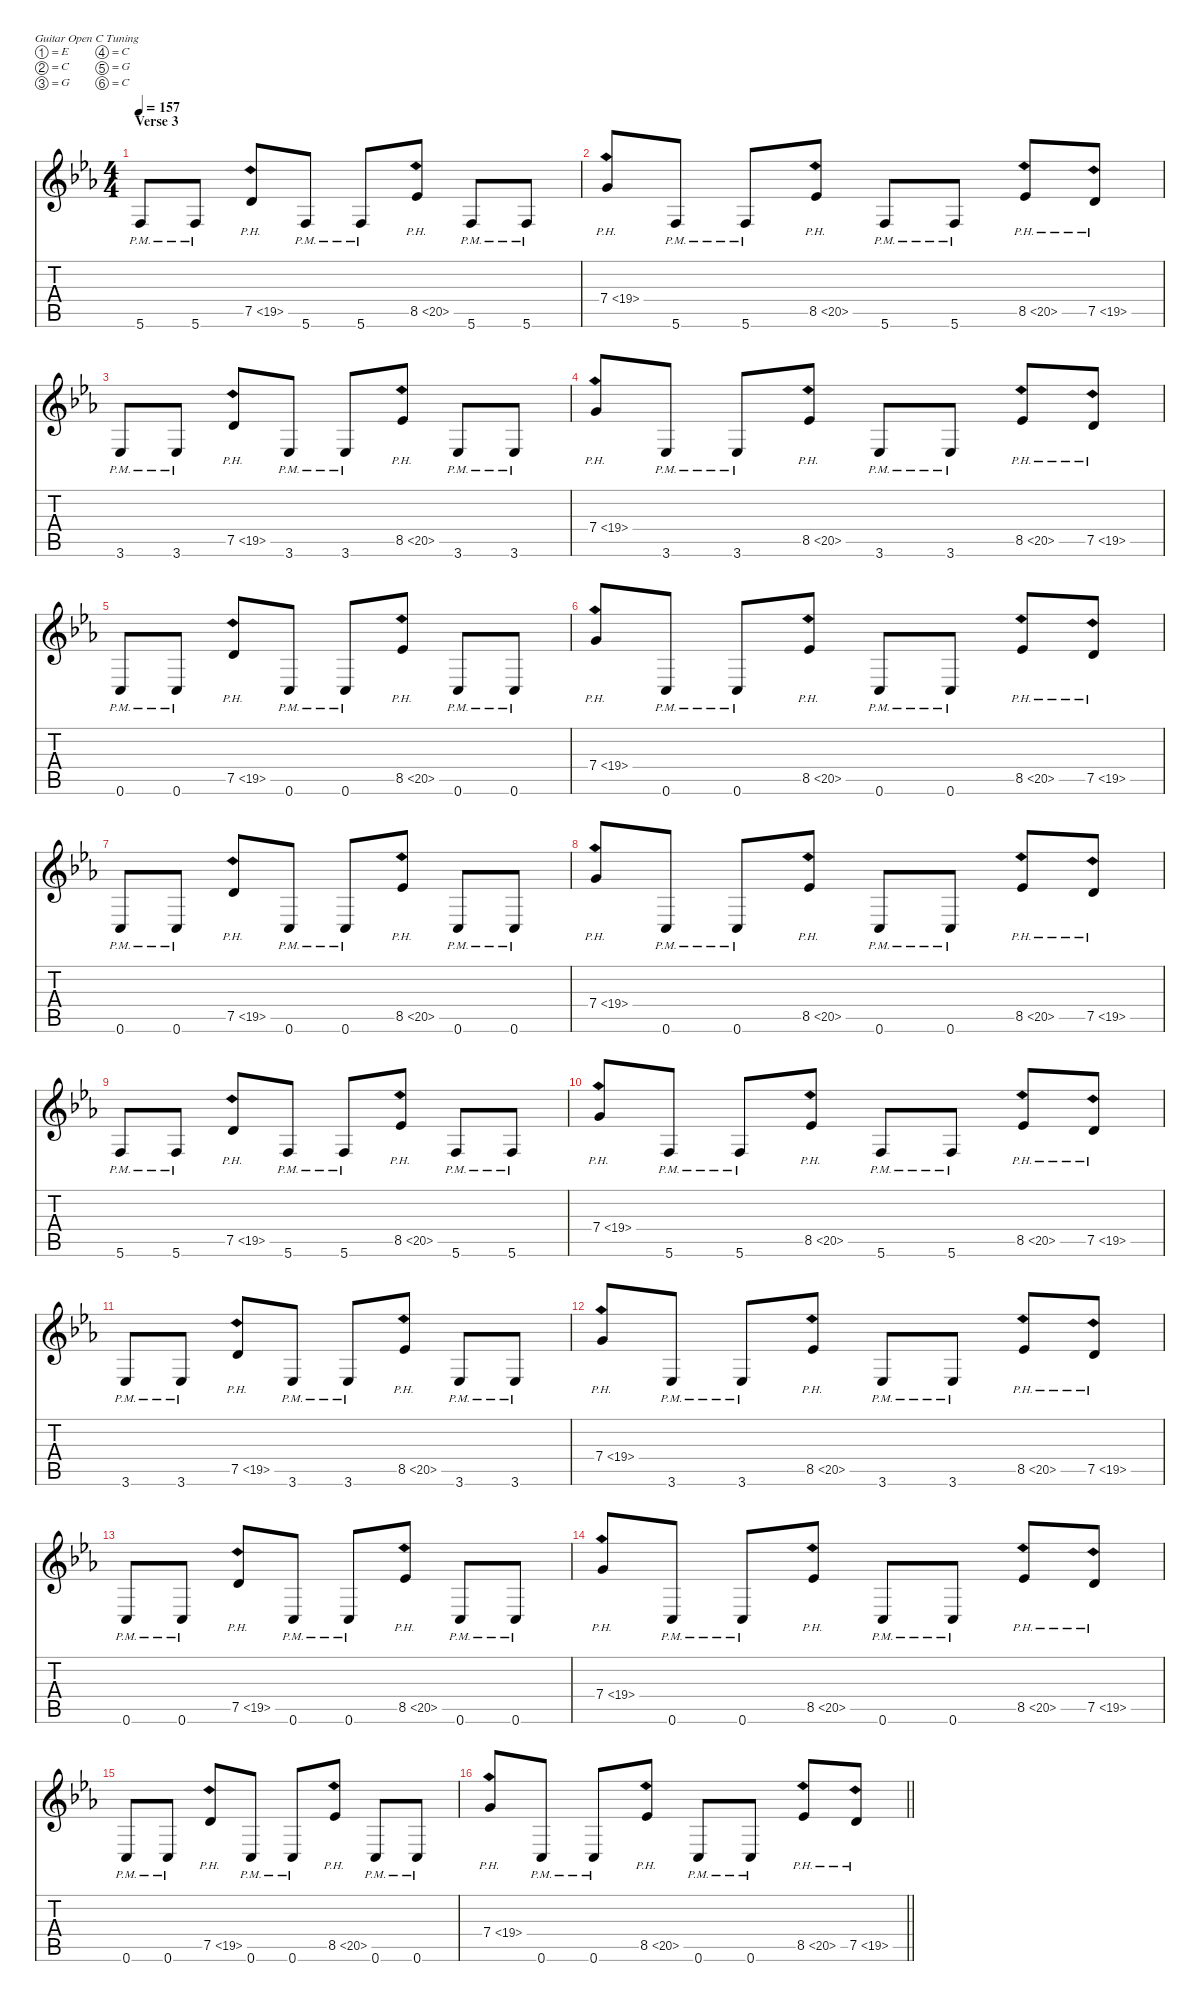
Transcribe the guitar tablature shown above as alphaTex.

\defaultSystemsLayout 4
\hideDynamics
\bracketExtendMode nobrackets
\singleTrackTrackNamePolicy hidden
\multiTrackTrackNamePolicy hidden
\firstSystemTrackNameMode fullname
\firstSystemTrackNameOrientation horizontal
\otherSystemsTrackNameOrientation horizontal
\track ("Guitar One" "dist.guit.") {instrument distortionguitar}
\staff {score tabs}
\tuning (E4 C4 G3 C3 G2 C2)
\ts (4 4)
\section ("" "Verse 3")
\tempo 157
\clef g2
\ks cminor
5.6{pm acc forcenatural}.8{dy f beam Up} 5.6{pm acc forcenatural}.8{beam Up} 7.5{ph 12 acc forcenatural}.8{beam Up} 5.6{pm acc forcenatural}.8{beam Up} 5.6{pm acc forcenatural}.8{beam Up} 8.5{ph 12 acc b}.8{beam Up} 5.6{pm acc forcenatural}.8{beam Up} 5.6{pm acc forcenatural}.8{beam Up} |
7.4{ph 12 acc forcenatural}.8{beam Up} 5.6{pm acc forcenatural}.8{beam Up} 5.6{pm acc forcenatural}.8{beam Up} 8.5{ph 12 acc b}.8{beam Up} 5.6{pm acc forcenatural}.8{beam Up} 5.6{pm acc forcenatural}.8{beam Up} 8.5{ph 12 acc b}.8{beam Up} 7.5{ph 12 acc forcenatural}.8{beam Up} |
3.6{pm acc b}.8{beam Up} 3.6{pm acc b}.8{beam Up} 7.5{ph 12 acc forcenatural}.8{beam Up} 3.6{pm acc b}.8{beam Up} 3.6{pm acc b}.8{beam Up} 8.5{ph 12 acc b}.8{beam Up} 3.6{pm acc b}.8{beam Up} 3.6{pm acc b}.8{beam Up} |
7.4{ph 12 acc forcenatural}.8{beam Up} 3.6{pm acc b}.8{beam Up} 3.6{pm acc b}.8{beam Up} 8.5{ph 12 acc b}.8{beam Up} 3.6{pm acc b}.8{beam Up} 3.6{pm acc b}.8{beam Up} 8.5{ph 12 acc b}.8{beam Up} 7.5{ph 12 acc forcenatural}.8{beam Up} |
0.6{pm acc forcenatural}.8{beam Up} 0.6{pm acc forcenatural}.8{beam Up} 7.5{ph 12 acc forcenatural}.8{beam Up} 0.6{pm acc forcenatural}.8{beam Up} 0.6{pm acc forcenatural}.8{beam Up} 8.5{ph 12 acc b}.8{beam Up} 0.6{pm acc forcenatural}.8{beam Up} 0.6{pm acc forcenatural}.8{beam Up} |
7.4{ph 12 acc forcenatural}.8{beam Up} 0.6{pm acc forcenatural}.8{beam Up} 0.6{pm acc forcenatural}.8{beam Up} 8.5{ph 12 acc b}.8{beam Up} 0.6{pm acc forcenatural}.8{beam Up} 0.6{pm acc forcenatural}.8{beam Up} 8.5{ph 12 acc b}.8{beam Up} 7.5{ph 12 acc forcenatural}.8{beam Up} |
0.6{pm acc forcenatural}.8{beam Up} 0.6{pm acc forcenatural}.8{beam Up} 7.5{ph 12 acc forcenatural}.8{beam Up} 0.6{pm acc forcenatural}.8{beam Up} 0.6{pm acc forcenatural}.8{beam Up} 8.5{ph 12 acc b}.8{beam Up} 0.6{pm acc forcenatural}.8{beam Up} 0.6{pm acc forcenatural}.8{beam Up} |
7.4{ph 12 acc forcenatural}.8{beam Up} 0.6{pm acc forcenatural}.8{beam Up} 0.6{pm acc forcenatural}.8{beam Up} 8.5{ph 12 acc b}.8{beam Up} 0.6{pm acc forcenatural}.8{beam Up} 0.6{pm acc forcenatural}.8{beam Up} 8.5{ph 12 acc b}.8{beam Up} 7.5{ph 12 acc forcenatural}.8{beam Up} |
5.6{pm acc forcenatural}.8{beam Up} 5.6{pm acc forcenatural}.8{beam Up} 7.5{ph 12 acc forcenatural}.8{beam Up} 5.6{pm acc forcenatural}.8{beam Up} 5.6{pm acc forcenatural}.8{beam Up} 8.5{ph 12 acc b}.8{beam Up} 5.6{pm acc forcenatural}.8{beam Up} 5.6{pm acc forcenatural}.8{beam Up} |
7.4{ph 12 acc forcenatural}.8{beam Up} 5.6{pm acc forcenatural}.8{beam Up} 5.6{pm acc forcenatural}.8{beam Up} 8.5{ph 12 acc b}.8{beam Up} 5.6{pm acc forcenatural}.8{beam Up} 5.6{pm acc forcenatural}.8{beam Up} 8.5{ph 12 acc b}.8{beam Up} 7.5{ph 12 acc forcenatural}.8{beam Up} |
3.6{pm acc b}.8{beam Up} 3.6{pm acc b}.8{beam Up} 7.5{ph 12 acc forcenatural}.8{beam Up} 3.6{pm acc b}.8{beam Up} 3.6{pm acc b}.8{beam Up} 8.5{ph 12 acc b}.8{beam Up} 3.6{pm acc b}.8{beam Up} 3.6{pm acc b}.8{beam Up} |
7.4{ph 12 acc forcenatural}.8{beam Up} 3.6{pm acc b}.8{beam Up} 3.6{pm acc b}.8{beam Up} 8.5{ph 12 acc b}.8{beam Up} 3.6{pm acc b}.8{beam Up} 3.6{pm acc b}.8{beam Up} 8.5{ph 12 acc b}.8{beam Up} 7.5{ph 12 acc forcenatural}.8{beam Up} |
0.6{pm acc forcenatural}.8{beam Up} 0.6{pm acc forcenatural}.8{beam Up} 7.5{ph 12 acc forcenatural}.8{beam Up} 0.6{pm acc forcenatural}.8{beam Up} 0.6{pm acc forcenatural}.8{beam Up} 8.5{ph 12 acc b}.8{beam Up} 0.6{pm acc forcenatural}.8{beam Up} 0.6{pm acc forcenatural}.8{beam Up} |
7.4{ph 12 acc forcenatural}.8{beam Up} 0.6{pm acc forcenatural}.8{beam Up} 0.6{pm acc forcenatural}.8{beam Up} 8.5{ph 12 acc b}.8{beam Up} 0.6{pm acc forcenatural}.8{beam Up} 0.6{pm acc forcenatural}.8{beam Up} 8.5{ph 12 acc b}.8{beam Up} 7.5{ph 12 acc forcenatural}.8{beam Up} |
0.6{pm acc forcenatural}.8{beam Up} 0.6{pm acc forcenatural}.8{beam Up} 7.5{ph 12 acc forcenatural}.8{beam Up} 0.6{pm acc forcenatural}.8{beam Up} 0.6{pm acc forcenatural}.8{beam Up} 8.5{ph 12 acc b}.8{beam Up} 0.6{pm acc forcenatural}.8{beam Up} 0.6{pm acc forcenatural}.8{beam Up} |
\barLineRight lightlight
7.4{ph 12 acc forcenatural}.8{beam Up} 0.6{pm acc forcenatural}.8{beam Up} 0.6{pm acc forcenatural}.8{beam Up} 8.5{ph 12 acc b}.8{beam Up} 0.6{pm acc forcenatural}.8{beam Up} 0.6{pm acc forcenatural}.8{beam Up} 8.5{ph 12 acc b}.8{beam Up} 7.5{ph 12 acc forcenatural}.8{beam Up}
